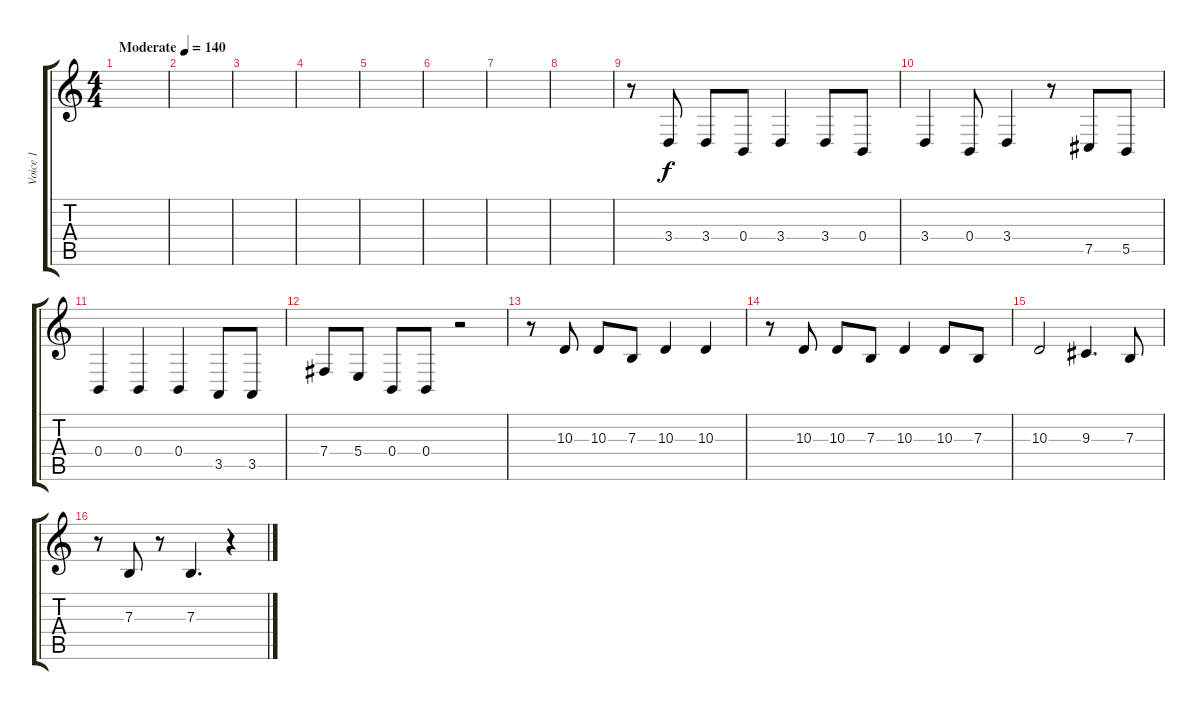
\track ("Voice 1" "Voice 1") {instrument lead5charang}
\staff {score tabs}
\tuning (Db4 Ab3 E3 B2 Gb2 B1) {hide}
\ts (4 4)
\tempo (140 "Moderate")
\clef g2
\ks c
|
|
|
|
|
|
|
|
r.8 3.4.8 3.4.8 0.4.8 3.4.4 3.4.8 0.4.8 |
3.4.4 0.4.8 3.4.4 r.8 7.5.8 5.5.8 |
0.4.4 0.4.4 0.4.4 3.5.8 3.5.8 |
7.4.8 5.4.8 0.4.8 0.4.8 r.2 |
r.8 10.3.8 10.3.8 7.3.8 10.3.4 10.3.4 |
r.8 10.3.8 10.3.8 7.3.8 10.3.4 10.3.8 7.3.8 |
10.3.2 9.3.4{d} 7.3.8 |
r.8 7.3.8 r.8 7.3.4{d} r.4
